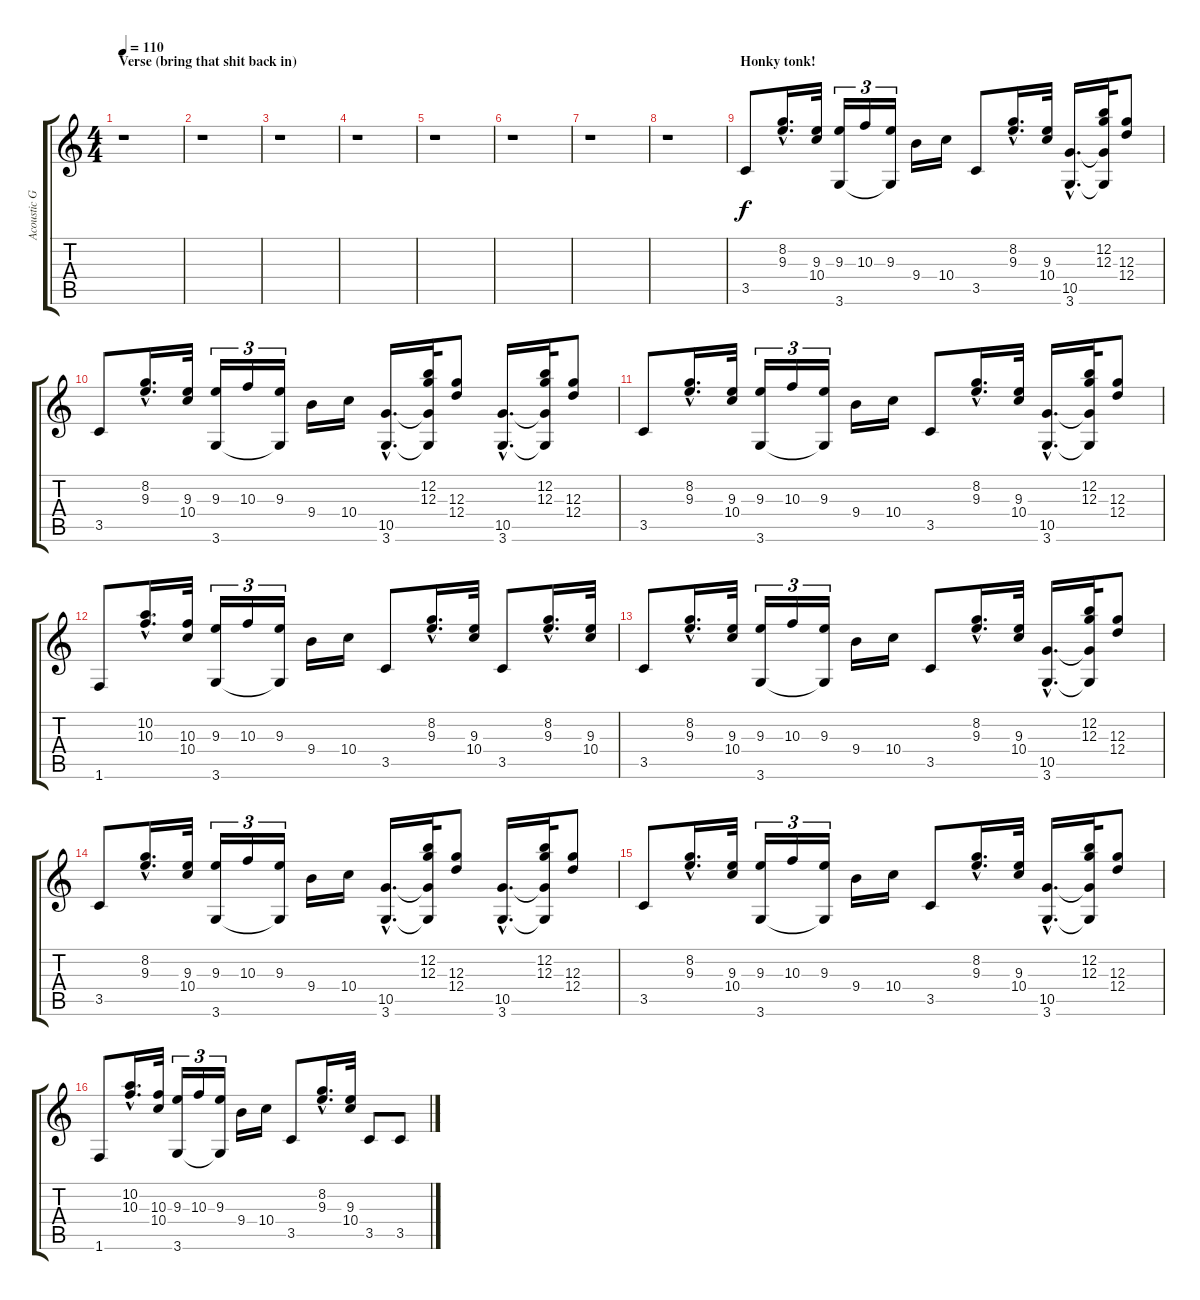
\track ("Acoustic Guitar" "Acoustic G") {instrument acousticguitarnylon}
\staff {score tabs}
\tuning (E4 B3 G3 D3 A2 E2) {hide}
\ts (4 4)
\section ("" "Verse (bring that shit back in)")
\tempo 110
\clef g2
\ks c
r.1{dy mp} |
r.1 |
r.1 |
r.1 |
r.1 |
r.1 |
r.1 |
r.1 |
\section ("" "Honky tonk!")
3.5.8{dy f instrument honkytonkpiano} (8.2{hac} 9.3{hac}).16{d} (9.3 10.4).32 (9.3 3.6).16{tu (3 2)} 10.3.16{tu (3 2)} (9.3 3.6{t}).16{tu (3 2)} 9.4.16 10.4.16 3.5.8 (8.2{hac} 9.3{hac}).16{d} (9.3 10.4).32 (10.5{hac} 3.6{hac}).16{d} (12.2 12.3 10.5{t} 3.6{t}).32 (12.3 12.4).8 |
3.5.8 (8.2{hac} 9.3{hac}).16{d} (9.3 10.4).32 (9.3 3.6).16{tu (3 2)} 10.3.16{tu (3 2)} (9.3 3.6{t}).16{tu (3 2)} 9.4.16 10.4.16 (10.5{hac} 3.6{hac}).16{d} (12.2 12.3 10.5{t} 3.6{t}).32 (12.3 12.4).8 (10.5{hac} 3.6{hac}).16{d} (12.2 12.3 10.5{t} 3.6{t}).32 (12.3 12.4).8 |
3.5.8 (8.2{hac} 9.3{hac}).16{d} (9.3 10.4).32 (9.3 3.6).16{tu (3 2)} 10.3.16{tu (3 2)} (9.3 3.6{t}).16{tu (3 2)} 9.4.16 10.4.16 3.5.8 (8.2{hac} 9.3{hac}).16{d} (9.3 10.4).32 (10.5{hac} 3.6{hac}).16{d} (12.2 12.3 10.5{t} 3.6{t}).32 (12.3 12.4).8 |
1.6.8 (10.2{hac} 10.3{hac}).16{d} (10.3 10.4).32 (9.3 3.6).16{tu (3 2)} 10.3.16{tu (3 2)} (9.3 3.6{t}).16{tu (3 2)} 9.4.16 10.4.16 3.5.8 (8.2{hac} 9.3{hac}).16{d} (9.3 10.4).32 3.5.8 (8.2{hac} 9.3{hac}).16{d} (9.3 10.4).32 |
3.5.8{instrument honkytonkpiano} (8.2{hac} 9.3{hac}).16{d} (9.3 10.4).32 (9.3 3.6).16{tu (3 2)} 10.3.16{tu (3 2)} (9.3 3.6{t}).16{tu (3 2)} 9.4.16 10.4.16 3.5.8 (8.2{hac} 9.3{hac}).16{d} (9.3 10.4).32 (10.5{hac} 3.6{hac}).16{d} (12.2 12.3 10.5{t} 3.6{t}).32 (12.3 12.4).8 |
3.5.8 (8.2{hac} 9.3{hac}).16{d} (9.3 10.4).32 (9.3 3.6).16{tu (3 2)} 10.3.16{tu (3 2)} (9.3 3.6{t}).16{tu (3 2)} 9.4.16 10.4.16 (10.5{hac} 3.6{hac}).16{d} (12.2 12.3 10.5{t} 3.6{t}).32 (12.3 12.4).8 (10.5{hac} 3.6{hac}).16{d} (12.2 12.3 10.5{t} 3.6{t}).32 (12.3 12.4).8 |
3.5.8 (8.2{hac} 9.3{hac}).16{d} (9.3 10.4).32 (9.3 3.6).16{tu (3 2)} 10.3.16{tu (3 2)} (9.3 3.6{t}).16{tu (3 2)} 9.4.16 10.4.16 3.5.8 (8.2{hac} 9.3{hac}).16{d} (9.3 10.4).32 (10.5{hac} 3.6{hac}).16{d} (12.2 12.3 10.5{t} 3.6{t}).32 (12.3 12.4).8 |
1.6.8 (10.2{hac} 10.3{hac}).16{d} (10.3 10.4).32 (9.3 3.6).16{tu (3 2)} 10.3.16{tu (3 2)} (9.3 3.6{t}).16{tu (3 2)} 9.4.16 10.4.16 3.5.8 (8.2{hac} 9.3{hac}).16{d} (9.3 10.4).32 3.5.8 3.5.8
